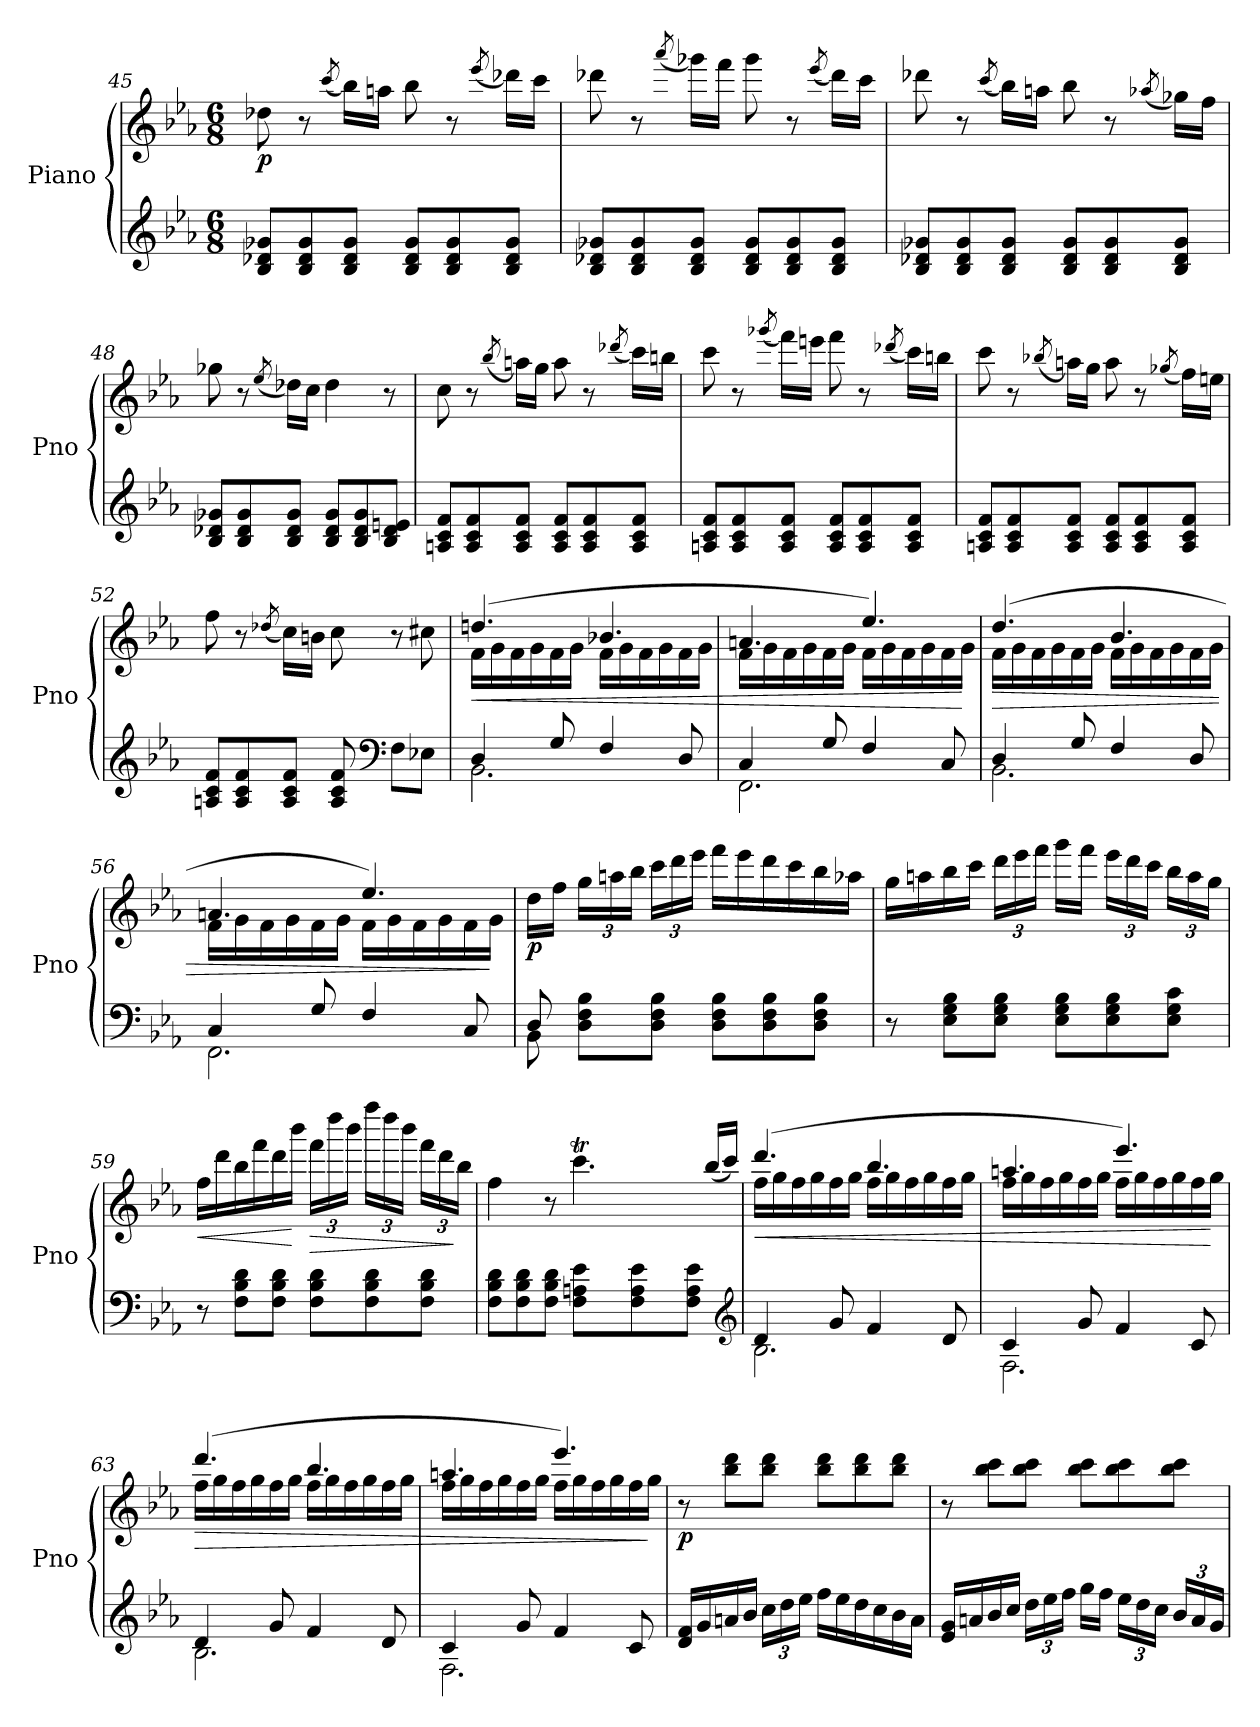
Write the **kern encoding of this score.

**kern	**kern	**dynam
*part1	*part1	*part1
*staff2	*staff1	*staff1/2
*I"Piano	*	*
*I'Pno	*	*
!!LO:PB:g=z
*clefG2	*clefG2	*
*k[b-e-a-]	*k[b-e-a-]	*
*E-:	*E-:	*
*M6/8	*M6/8	*
=45	=45	=45
!	!	!LO:DY:b
8B-/ 8d-X/ 8g-X/L	8dd-X\	p
8B-/ 8d-/ 8g-/	8r	.
.	(8qccc/	.
8B-/ 8d-/ 8g-/J	16bb-\LL)	.
.	16aan\JJ	.
8B-/ 8d-/ 8g-/L	8bb-\	.
8B-/ 8d-/ 8g-/	8r	.
.	(8qeee-/	.
8B-/ 8d-/ 8g-/J	16ddd-X\LL)	.
.	16ccc\JJ	.
=46	=46	=46
8B-/ 8d-X/ 8g-X/L	8ddd-X\	.
8B-/ 8d-/ 8g-/	8r	.
.	(8qaaa-/	.
8B-/ 8d-/ 8g-/J	16ggg-X\LL)	.
.	16fff\JJ	.
8B-/ 8d-/ 8g-/L	8ggg-\	.
8B-/ 8d-/ 8g-/	8r	.
.	(8qeee-/	.
8B-/ 8d-/ 8g-/J	16ddd-\LL)	.
.	16ccc\JJ	.
=47	=47	=47
8B-/ 8d-X/ 8g-X/L	8ddd-X\	.
8B-/ 8d-/ 8g-/	8r	.
.	(8qccc/	.
8B-/ 8d-/ 8g-/J	16bb-\LL)	.
.	16aan\JJ	.
8B-/ 8d-/ 8g-/L	8bb-\	.
8B-/ 8d-/ 8g-/	8r	.
.	(8qaa-X/	.
8B-/ 8d-/ 8g-/J	16gg-X\LL)	.
.	16ff\JJ	.
=48	=48	=48
8B-/ 8d-X/ 8g-X/L	8gg-X\	.
8B-/ 8d-/ 8g-/	8r	.
.	(8qee-/	.
8B-/ 8d-/ 8g-/J	16dd-X\LL)	.
.	16cc\JJ	.
8B-/ 8d-/ 8g-/L	4dd-\	.
8B-/ 8d-/ 8g-/	.	.
8B-/ 8d-/ 8en/J	8r	.
!!LO:LB:g=z
=49	=49	=49
8An/ 8c/ 8f/L	8cc\	.
8A/ 8c/ 8f/	8r	.
.	(8qbb-/	.
8A/ 8c/ 8f/J	16aan\LL)	.
.	16gg\JJ	.
8A/ 8c/ 8f/L	8aa\	.
8A/ 8c/ 8f/	8r	.
.	(8qddd-X/	.
8A/ 8c/ 8f/J	16ccc\LL)	.
.	16bbn\JJ	.
=50	=50	=50
8An/ 8c/ 8f/L	8ccc\	.
8A/ 8c/ 8f/	8r	.
.	(8qggg-X/	.
8A/ 8c/ 8f/J	16fff\LL)	.
.	16eeen\JJ	.
8A/ 8c/ 8f/L	8fff\	.
8A/ 8c/ 8f/	8r	.
.	(8qddd-X/	.
8A/ 8c/ 8f/J	16ccc\LL)	.
.	16bbn\JJ	.
=51	=51	=51
8An/ 8c/ 8f/L	8ccc\	.
8A/ 8c/ 8f/	8r	.
.	(8qbb-X/	.
8A/ 8c/ 8f/J	16aan\LL)	.
.	16gg\JJ	.
8A/ 8c/ 8f/L	8aa\	.
8A/ 8c/ 8f/	8r	.
.	(8qgg-X/	.
8A/ 8c/ 8f/J	16ff\LL)	.
.	16een\JJ	.
=52	=52	=52
8An/ 8c/ 8f/L	8ff\	.
8A/ 8c/ 8f/	8r	.
.	(8qdd-X/	.
8A/ 8c/ 8f/J	16cc\LL)	.
.	16bn\JJ	.
8A/ 8c/ 8f/	8cc\	.
*clefF4	*	*
8F\L	8r	.
8E-X\J	8cc#X\	.
!!LO:LB:g=z
=53	=53	=53
*^	*	*
!	!	!	!LO:HP:b
*	*	*^	*
4D/	2.BB-\	(4.ddn/	16f\LL	<
.	.	.	16g\	.
.	.	.	16f\	.
.	.	.	16g\	.
8G/	.	.	16f\	.
.	.	.	16g\JJ	.
4F/	.	4.b-X/	16f\LL	.
.	.	.	16g\	.
.	.	.	16f\	.
.	.	.	16g\	.
8D/	.	.	16f\	.
.	.	.	16g\JJ	.
=54	=54	=54	=54	=54
4C/	2.FF\	4.an/	16f\LL	.
.	.	.	16g\	.
.	.	.	16f\	.
.	.	.	16g\	.
8G/	.	.	16f\	.
.	.	.	16g\JJ	.
4F/	.	4.ee-/)	16f\LL	.
.	.	.	16g\	.
.	.	.	16f\	.
.	.	.	16g\	.
8C/	.	.	16f\	.
.	.	.	16g\JJ	[
=55	=55	=55	=55	=55
!	!	!	!	!LO:HP:b
4D/	2.BB-\	(4.dd/	16f\LL	>
.	.	.	16g\	.
.	.	.	16f\	.
.	.	.	16g\	.
8G/	.	.	16f\	.
.	.	.	16g\JJ	.
4F/	.	4.b-/	16f\LL	.
.	.	.	16g\	.
.	.	.	16f\	.
.	.	.	16g\	.
8D/	.	.	16f\	.
.	.	.	16g\JJ	.
=56	=56	=56	=56	=56
4C/	2.FF\	4.an/	16f\LL	.
.	.	.	16g\	.
.	.	.	16f\	.
.	.	.	16g\	.
8G/	.	.	16f\	.
.	.	.	16g\JJ	.
4F/	.	4.ee-/)	16f\LL	.
.	.	.	16g\	.
.	.	.	16f\	.
.	.	.	16g\	.
8C/	.	.	16f\	.
.	.	.	16g\JJ	]
!!LO:LB:g=z
=57	=57	=57	=57	=57
!	!	!	!	!LO:DY:b
*	*	*v	*v	*
8D/	8BB-\	16dd\LL	p
.	.	16ff\JJ	.
*	*	*Xbrackettup	*
8D\ 8F\ 8B-\L	2ryy	24gg\LL	.
.	.	24aan\	.
.	.	24bb-\JJ	.
8D\ 8F\ 8B-\J	.	24ccc\LL	.
.	.	24ddd\	.
.	.	24eee-\JJ	.
8D\ 8F\ 8B-\L	.	16fff\LL	.
.	.	16eee-\	.
8D\ 8F\ 8B-\	.	16ddd\	.
.	.	16ccc\	.
8D\ 8F\ 8B-\J	8ryy	16bb-\	.
.	.	16aa-X\JJ	.
*v	*v	*	*
=58	=58	=58
8r	16gg\LL	.
.	16aan\	.
8E-\ 8G\ 8B-\L	16bb-\	.
.	16ccc\JJ	.
8E-\ 8G\ 8B-\J	24ddd\LL	.
.	24eee-\	.
.	24fff\JJ	.
8E-\ 8G\ 8B-\L	16ggg\LL	.
.	16fff\JJ	.
8E-\ 8G\ 8B-\	24eee-\LL	.
.	24ddd\	.
.	24ccc\JJ	.
8E-\ 8G\ 8c\J	24bb-\LL	.
.	24aa\	.
.	24gg\JJ	.
=59	=59	=59
!	!	!LO:HP:b
8r	16ff\LL	<
.	16ddd\	.
8F\ 8B-\ 8d\L	16bb-\	.
.	16fff\	.
8F\ 8B-\ 8d\J	16ddd\	.
.	16bbb-\JJ	[
!	!	!LO:HP:b
8F\ 8B-\ 8d\L	24fff\LL	>
.	24dddd\	.
.	24bbb-\JJ	.
8F\ 8B-\ 8d\	24ffff\LL	.
.	24dddd\	.
.	24bbb-\JJ	.
8F\ 8B-\ 8d\J	24fff\LL	.
.	24ddd\	.
.	24bb-\JJ	]
!!LO:LB:g=z
=60	=60	=60
*	*^	*
8F\ 8B-\ 8d\L	4ff\	12%5ryy	.
8F\ 8B-\ 8d\	.	.	.
8F\ 8B-\ 8d\J	8r	.	.
8F\ 8An\ 8e-\L	4.cccT\	.	.
*	*	*Xtuplet	*
.	.	24dddyy	.
.	.	24cccyy	.
8F\ 8A\ 8e-\	.	24dddyy	.
.	.	24cccyy	.
.	.	24dddyy	.
8F\ 8A\ 8e-\J	.	24cccTTTyy	.
.	.	(24bb-/LL	.
.	.	24ccc/JJ)	.
*clefG2	*	*	*
=61	=61	=61	=61
*^	*	*	*
!	!	!	!	!LO:HP:b
4d/	2.B-\	(4.ddd/	16ff\LL	<
.	.	.	16gg\	.
.	.	.	16ff\	.
.	.	.	16gg\	.
8g/	.	.	16ff\	.
.	.	.	16gg\JJ	.
4f/	.	4.bb-/	16ff\LL	.
.	.	.	16gg\	.
.	.	.	16ff\	.
.	.	.	16gg\	.
8d/	.	.	16ff\	.
.	.	.	16gg\JJ	.
=62	=62	=62	=62	=62
4c/	2.F\	4.aan/	16ff\LL	.
.	.	.	16gg\	.
.	.	.	16ff\	.
.	.	.	16gg\	.
8g/	.	.	16ff\	.
.	.	.	16gg\JJ	.
4f/	.	4.eee-/)	16ff\LL	.
.	.	.	16gg\	.
.	.	.	16ff\	.
.	.	.	16gg\	.
8c/	.	.	16ff\	.
.	.	.	16gg\JJ	[
=63	=63	=63	=63	=63
!	!	!	!	!LO:HP:b
4d/	2.B-\	(4.ddd/	16ff\LL	>
.	.	.	16gg\	.
.	.	.	16ff\	.
.	.	.	16gg\	.
8g/	.	.	16ff\	.
.	.	.	16gg\JJ	.
4f/	.	4.bb-/	16ff\LL	.
.	.	.	16gg\	.
.	.	.	16ff\	.
.	.	.	16gg\	.
8d/	.	.	16ff\	.
.	.	.	16gg\JJ	.
!!LO:PB:g=z	!!
=64	=64	=64	=64	=64
4c/	2.F\	4.aan/	16ff\LL	.
.	.	.	16gg\	.
.	.	.	16ff\	.
.	.	.	16gg\	.
8g/	.	.	16ff\	.
.	.	.	16gg\JJ	.
4f/	.	4.eee-/)	16ff\LL	.
.	.	.	16gg\	.
.	.	.	16ff\	.
.	.	.	16gg\	.
8c/	.	.	16ff\	.
.	.	.	16gg\JJ	]
*v	*v	*	*	*
=65	=65	=65	=65
!	!	!	!LO:DY:b
*	*v	*v	*
16d/ 16f/LL	8r	p
16g/	.	.
16an/	8bb-\ 8ddd\L	.
16b-/JJ	.	.
*Xbrackettup	*	*
24cc\LL	8bb-\ 8ddd\J	.
24dd\	.	.
24ee-\JJ	.	.
16ff\LL	8bb-\ 8ddd\L	.
16ee-\	.	.
16dd\	8bb-\ 8ddd\	.
16cc\	.	.
16b-\	8bb-\ 8ddd\J	.
16a\JJ	.	.
=66	=66	=66
16e-/ 16g/LL	8r	.
16an/	.	.
16b-/	8bb-\ 8ccc\L	.
16cc/JJ	.	.
24dd\LL	8bb-\ 8ccc\J	.
24ee-\	.	.
24ff\JJ	.	.
16gg\LL	8bb-\ 8ccc\L	.
16ff\JJ	.	.
24ee-\LL	8bb-\ 8ccc\	.
24dd\	.	.
24cc\JJ	.	.
24b-/LL	8bb-\ 8ccc\J	.
24a/	.	.
24g/JJ	.	.
=	=	=
*-	*-	*-
